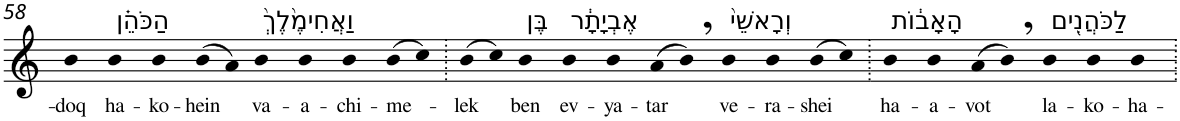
**kern	**text
*part1	*part1
*staff1	*staff1
*I"Piano	*
*I'Pno	*
!!LO:PB:g=z
*clefG2	*
*k[]	*
=58	=58
!	!LO:LY:b
4b	-doq
!LO:TX:a:t=הַכֹּהֵ֗ן	!
!	!LO:LY:b
4b	ha-
!	!LO:LY:b
4b	-ko-
!	!LO:LY:b
(>8b	-hein
8a)	.
!LO:TX:a:t=וַאֲחִימֶ֙לֶךְ֙	!
!	!LO:LY:b
4b	va-
!	!LO:LY:b
4b	-a-
!	!LO:LY:b
4b	-chi-
!	!LO:LY:b
(>8b	-me-
8cc)	.
=59.	=59.
!	!LO:LY:b
(>8b	-lek
8cc)	.
!LO:TX:a:t=בֶּן	!
!	!LO:LY:b
4b	ben
!LO:TX:a:t=אֶבְיָתָ֔ר	!
!	!LO:LY:b
4b	ev-
!	!LO:LY:b
4b	-ya-
!	!LO:LY:b
(>8a	-tar
8b,)	.
!LO:TX:a:t=וְרָאשֵׁי֙	!
!	!LO:LY:b
4b	ve-
!	!LO:LY:b
4b	-ra-
!	!LO:LY:b
(>8b	-shei
8cc)	.
=60.	=60.
!LO:TX:a:t=הָאָב֔וֹת	!
!	!LO:LY:b
4b	ha-
!	!LO:LY:b
4b	-a-
!	!LO:LY:b
(>8a	-vot
8b,)	.
!LO:TX:a:t=לַכֹּהֲנִ֖ים	!
!	!LO:LY:b
4b	la-
!	!LO:LY:b
4b	-ko-
!	!LO:LY:b
4b	-ha-
=.	=.
*-	*-
